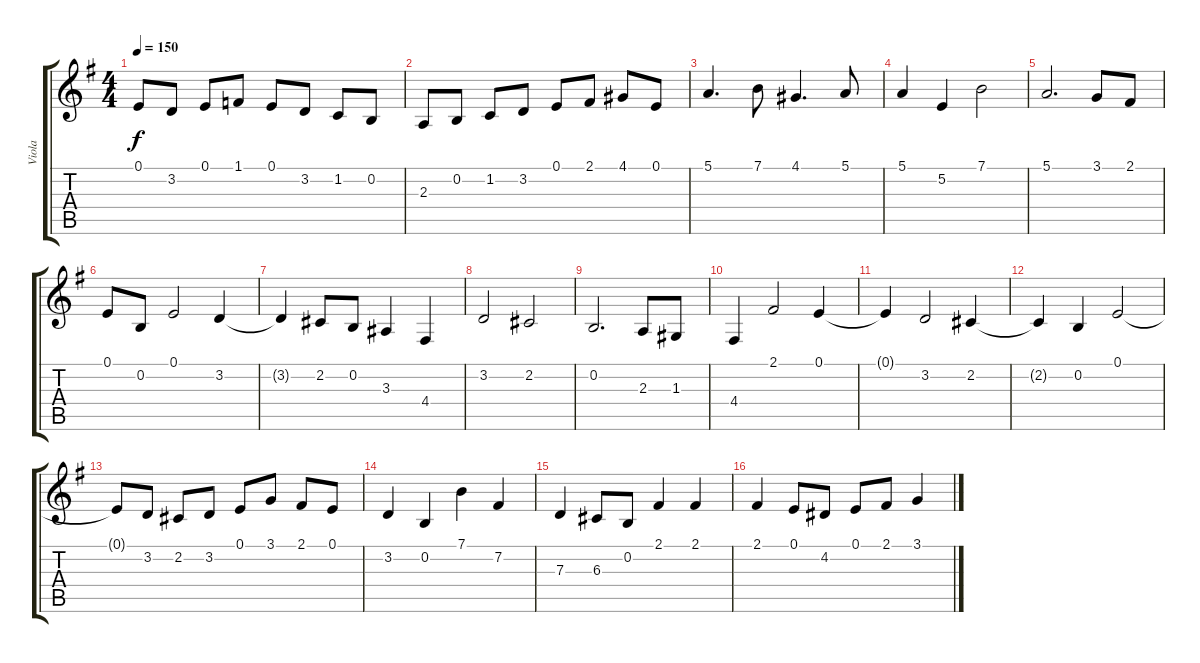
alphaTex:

\track ("Viola" "Viola") {instrument viola}
\staff {score tabs}
\tuning (E4 B3 G3 D3 A2 E2) {hide}
\ts (4 4)
\tempo 150
\clef g2
\ks g
0.1.8{dy f} 3.2.8 0.1.8 1.1.8 0.1.8 3.2.8 1.2.8 0.2.8 |
2.3.8 0.2.8 1.2.8 3.2.8 0.1.8 2.1.8 4.1.8 0.1.8 |
5.1.4{d} 7.1.8 4.1.4{d} 5.1.8 |
5.1.4 5.2.4 7.1.2 |
5.1.2{d} 3.1.8 2.1.8 |
0.1.8 0.2.8 0.1.2 3.2.4 |
3.2{t}.4 2.2.8 0.2.8 3.3.4 4.4.4 |
3.2.2 2.2.2 |
0.2.2{d} 2.3.8 1.3.8 |
4.4.4 2.1.2 0.1.4 |
0.1{t}.4 3.2.2 2.2.4 |
2.2{t}.4 0.2.4 0.1.2 |
0.1{t}.8 3.2.8 2.2.8 3.2.8 0.1.8 3.1.8 2.1.8 0.1.8 |
3.2.4 0.2.4 7.1.4 7.2.4 |
7.3.4 6.3.8 0.2.8 2.1.4 2.1.4 |
2.1.4 0.1.8 4.2.8 0.1.8 2.1.8 3.1.4
